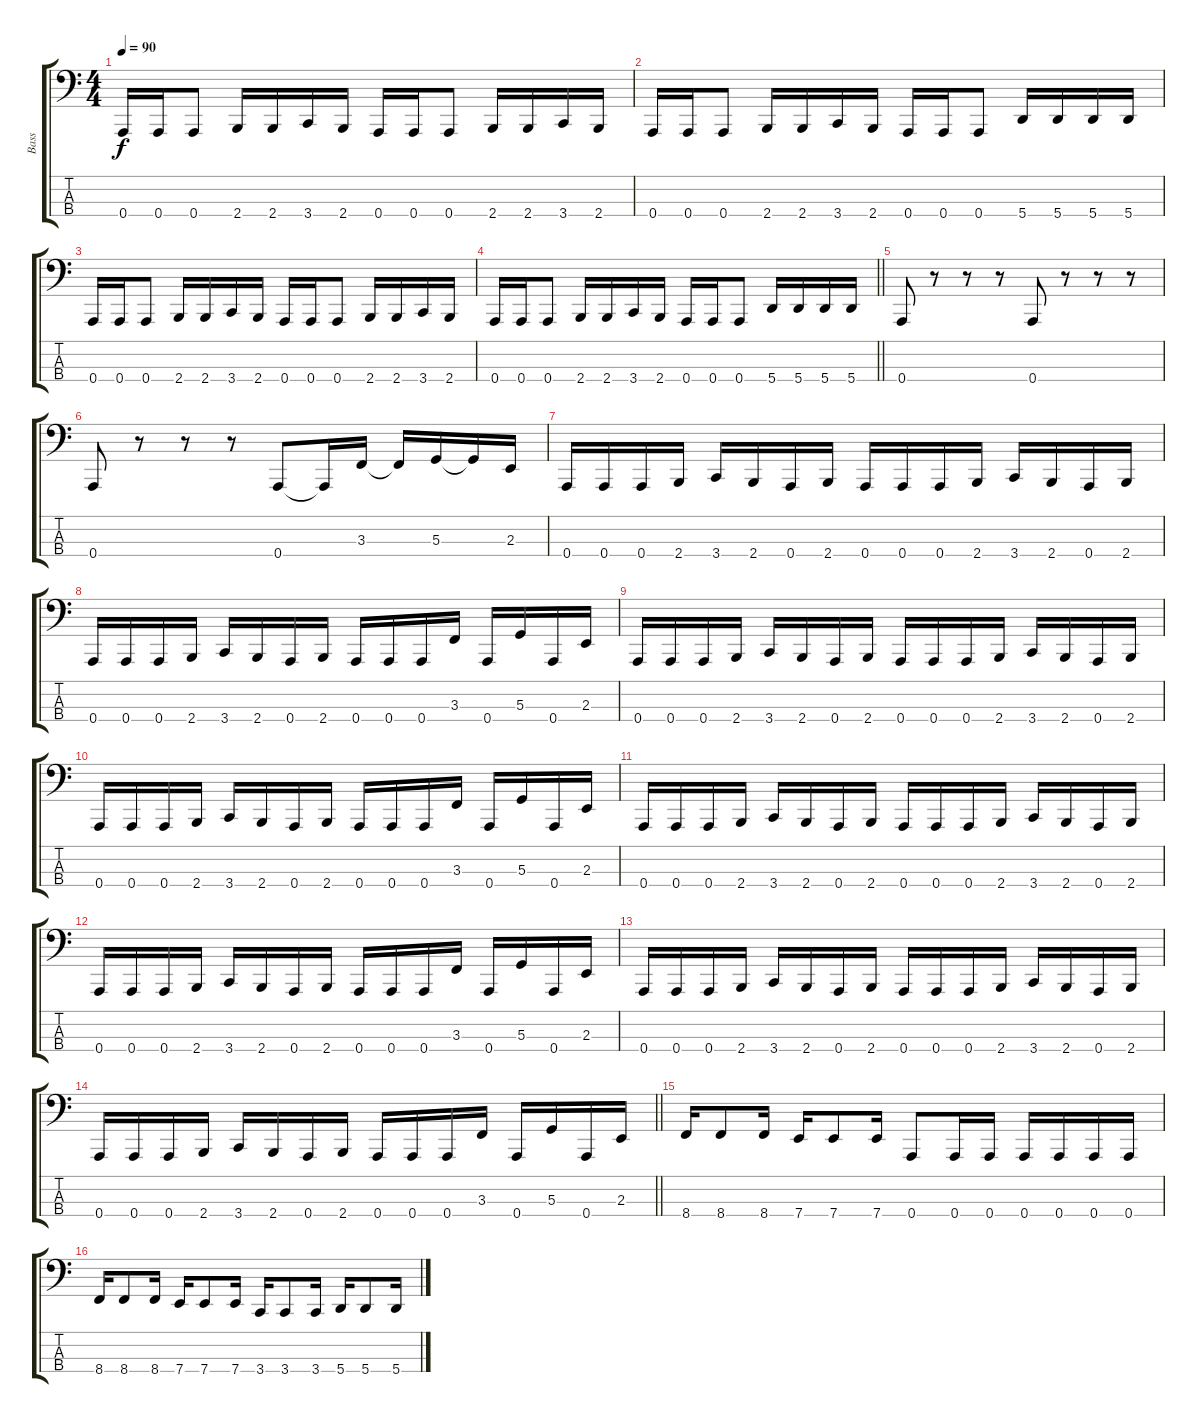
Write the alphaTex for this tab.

\track ("Bass" "Bass") {instrument electricbassfinger}
\staff {score tabs}
\tuning (C2 G1 D1 A0) {hide}
\ts (4 4)
\tempo 90
\clef f4
\ks c
0.4.16{dy f} 0.4.16 0.4.8 2.4.16 2.4.16 3.4.16 2.4.16 0.4.16 0.4.16 0.4.8 2.4.16 2.4.16 3.4.16 2.4.16 |
0.4.16 0.4.16 0.4.8 2.4.16 2.4.16 3.4.16 2.4.16 0.4.16 0.4.16 0.4.8 5.4.16 5.4.16 5.4.16 5.4.16 |
0.4.16 0.4.16 0.4.8 2.4.16 2.4.16 3.4.16 2.4.16 0.4.16 0.4.16 0.4.8 2.4.16 2.4.16 3.4.16 2.4.16 |
\barLineRight lightlight
0.4.16 0.4.16 0.4.8 2.4.16 2.4.16 3.4.16 2.4.16 0.4.16 0.4.16 0.4.8 5.4.16 5.4.16 5.4.16 5.4.16 |
0.4.8 r.8 r.8 r.8 0.4.8 r.8 r.8 r.8 |
0.4.8 r.8 r.8 r.8 0.4.8 0.4{t}.16 3.3.16 3.3{t}.16 5.3.16 5.3{t}.16 2.3.16 |
0.4.16 0.4.16 0.4.16 2.4.16 3.4.16 2.4.16 0.4.16 2.4.16 0.4.16 0.4.16 0.4.16 2.4.16 3.4.16 2.4.16 0.4.16 2.4.16 |
0.4.16 0.4.16 0.4.16 2.4.16 3.4.16 2.4.16 0.4.16 2.4.16 0.4.16 0.4.16 0.4.16 3.3.16 0.4.16 5.3.16 0.4.16 2.3.16 |
0.4.16 0.4.16 0.4.16 2.4.16 3.4.16 2.4.16 0.4.16 2.4.16 0.4.16 0.4.16 0.4.16 2.4.16 3.4.16 2.4.16 0.4.16 2.4.16 |
0.4.16 0.4.16 0.4.16 2.4.16 3.4.16 2.4.16 0.4.16 2.4.16 0.4.16 0.4.16 0.4.16 3.3.16 0.4.16 5.3.16 0.4.16 2.3.16 |
0.4.16 0.4.16 0.4.16 2.4.16 3.4.16 2.4.16 0.4.16 2.4.16 0.4.16 0.4.16 0.4.16 2.4.16 3.4.16 2.4.16 0.4.16 2.4.16 |
0.4.16 0.4.16 0.4.16 2.4.16 3.4.16 2.4.16 0.4.16 2.4.16 0.4.16 0.4.16 0.4.16 3.3.16 0.4.16 5.3.16 0.4.16 2.3.16 |
0.4.16 0.4.16 0.4.16 2.4.16 3.4.16 2.4.16 0.4.16 2.4.16 0.4.16 0.4.16 0.4.16 2.4.16 3.4.16 2.4.16 0.4.16 2.4.16 |
\barLineRight lightlight
0.4.16 0.4.16 0.4.16 2.4.16 3.4.16 2.4.16 0.4.16 2.4.16 0.4.16 0.4.16 0.4.16 3.3.16 0.4.16 5.3.16 0.4.16 2.3.16 |
8.4.16 8.4.8 8.4.16 7.4.16 7.4.8 7.4.16 0.4.8 0.4.16 0.4.16 0.4.16 0.4.16 0.4.16 0.4.16 |
8.4.16 8.4.8 8.4.16 7.4.16 7.4.8 7.4.16 3.4.16 3.4.8 3.4.16 5.4.16 5.4.8 5.4.16
